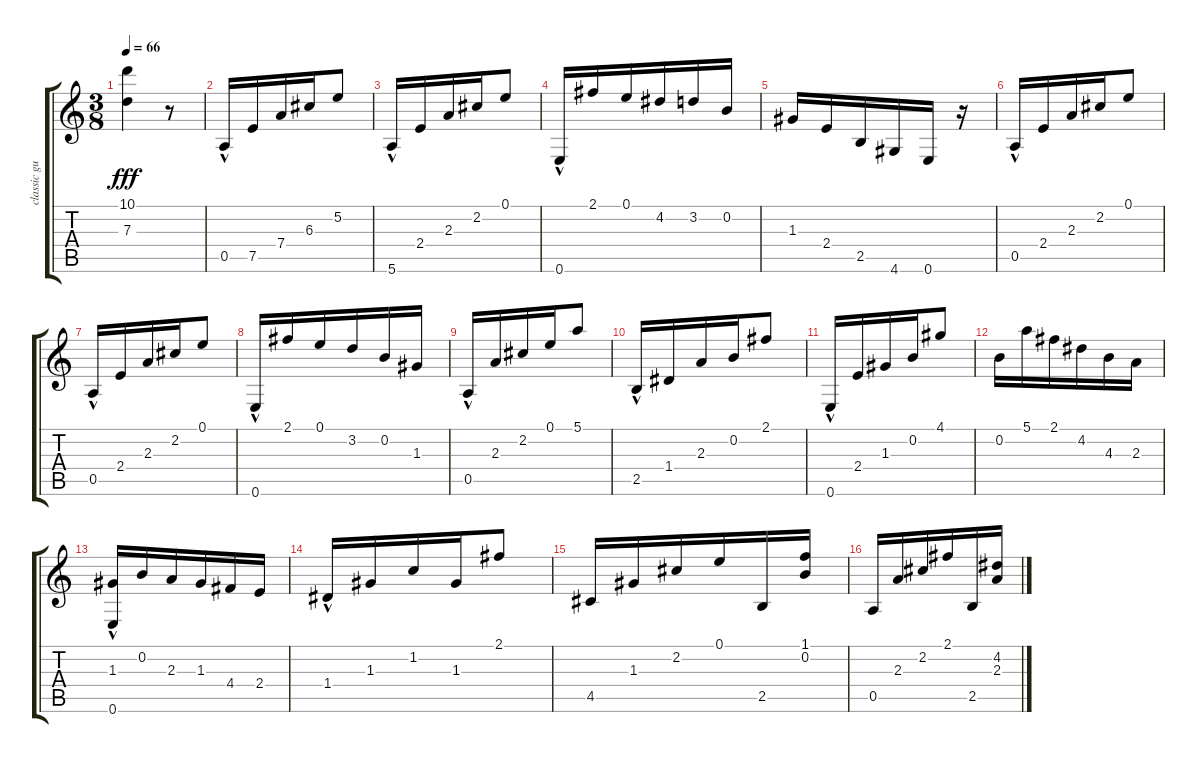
\track ("classic guitar" "classic gu") {instrument acousticguitarnylon}
\staff {score tabs}
\tuning (E4 B3 G3 D3 A2 E2) {hide}
\ts (3 8)
\tempo 66
\clef g2
\ks c
(10.1 7.3).4{dy fff} r.8 |
0.5{hac}.16 7.5.16 7.4.16 6.3.16 5.2.8 |
5.6{hac}.16 2.4.16 2.3.16 2.2.16 0.1.8 |
0.6{hac}.16 2.1.16 0.1.16 4.2.16 3.2.16 0.2.16 |
1.3.16 2.4.16 2.5.16 4.6.16 0.6.16 r.16 |
0.5{hac}.16 2.4.16 2.3.16 2.2.16 0.1.8 |
0.5{hac}.16 2.4.16 2.3.16 2.2.16 0.1.8 |
0.6{hac}.16 2.1.16 0.1.16 3.2.16 0.2.16 1.3.16 |
0.5{hac}.16 2.3.16 2.2.16 0.1.16 5.1.8 |
2.5{hac}.16 1.4.16 2.3.16 0.2.16 2.1.8 |
0.6{hac}.16 2.4.16 1.3.16 0.2.16 4.1.8 |
0.2.16 5.1.16 2.1.16 4.2.16 4.3.16 2.3.16 |
(1.3 0.6{hac}).16 0.2.16 2.3.16 1.3.16 4.4.16 2.4.16 |
1.4{hac}.16 1.3.16 1.2.16 1.3.16 2.1.8 |
4.5.16 1.3.16 2.2.16 0.1.16 2.5.16 (1.1 0.2).16 |
0.5.16 2.3.16 2.2.16 2.1.16 2.5.16 (4.2 2.3).16
